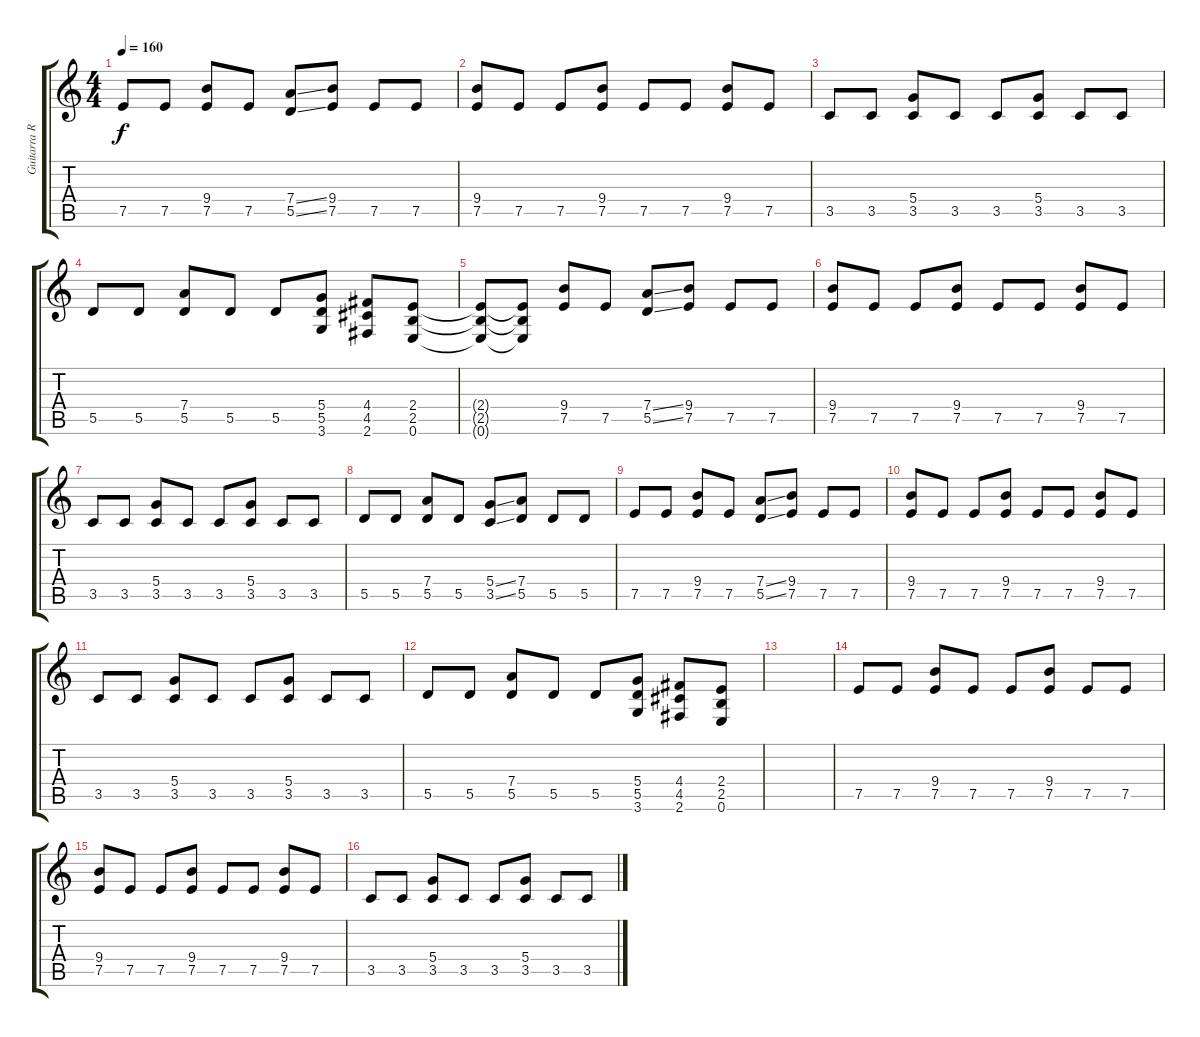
\track ("Guitarra Ritmica" "Guitarra R") {instrument distortionguitar}
\staff {score tabs}
\tuning (E4 B3 G3 D3 A2 E2) {hide}
\ts (4 4)
\tempo 160
\clef g2
\ks c
7.5.8{dy f} 7.5.8 (9.4 7.5).8 7.5.8 (7.4{ss} 5.5{ss}).8 (9.4 7.5).8 7.5.8 7.5.8 |
(9.4 7.5).8 7.5.8 7.5.8 (9.4 7.5).8 7.5.8 7.5.8 (9.4 7.5).8 7.5.8 |
3.5.8 3.5.8 (5.4 3.5).8 3.5.8 3.5.8 (5.4 3.5).8 3.5.8 3.5.8 |
5.5.8 5.5.8 (7.4 5.5).8 5.5.8 5.5.8 (5.4 5.5 3.6).8 (4.4 4.5 2.6).8 (2.4 2.5 0.6).8 |
(2.4{t} 2.5{t} 0.6{t}).8 (2.4{t} 2.5{t} 0.6{t}).8 (9.4 7.5).8 7.5.8 (7.4{ss} 5.5{ss}).8 (9.4 7.5).8 7.5.8 7.5.8 |
(9.4 7.5).8 7.5.8 7.5.8 (9.4 7.5).8 7.5.8 7.5.8 (9.4 7.5).8 7.5.8 |
3.5.8 3.5.8 (5.4 3.5).8 3.5.8 3.5.8 (5.4 3.5).8 3.5.8 3.5.8 |
5.5.8 5.5.8 (7.4 5.5).8 5.5.8 (5.4{ss} 3.5{ss}).8 (7.4 5.5).8 5.5.8 5.5.8 |
7.5.8 7.5.8 (9.4 7.5).8 7.5.8 (7.4{ss} 5.5{ss}).8 (9.4 7.5).8 7.5.8 7.5.8 |
(9.4 7.5).8 7.5.8 7.5.8 (9.4 7.5).8 7.5.8 7.5.8 (9.4 7.5).8 7.5.8 |
3.5.8 3.5.8 (5.4 3.5).8 3.5.8 3.5.8 (5.4 3.5).8 3.5.8 3.5.8 |
5.5.8 5.5.8 (7.4 5.5).8 5.5.8 5.5.8 (5.4 5.5 3.6).8 (4.4 4.5 2.6).8 (2.4 2.5 0.6).8 |
|
7.5.8 7.5.8 (9.4 7.5).8 7.5.8 7.5.8 (9.4 7.5).8 7.5.8 7.5.8 |
(9.4 7.5).8 7.5.8 7.5.8 (9.4 7.5).8 7.5.8 7.5.8 (9.4 7.5).8 7.5.8 |
3.5.8 3.5.8 (5.4 3.5).8 3.5.8 3.5.8 (5.4 3.5).8 3.5.8 3.5.8
